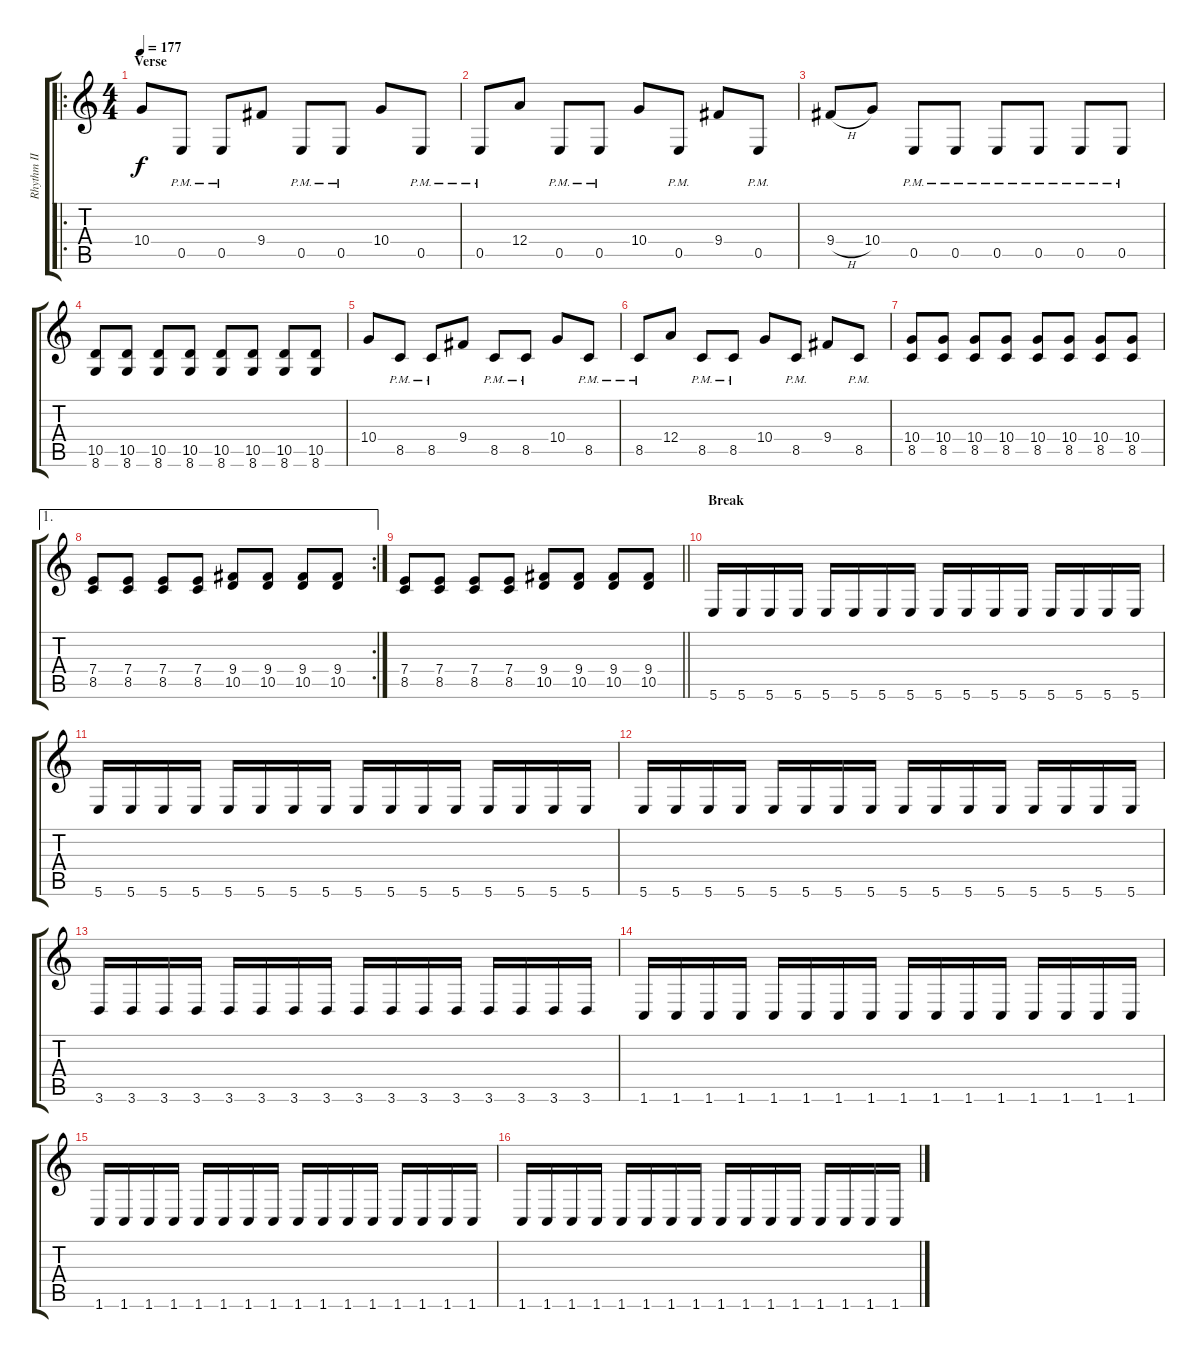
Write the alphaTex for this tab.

\track ("Rhythm II" "Rhythm II") {instrument distortionguitar}
\staff {score tabs}
\tuning (B3 Gb3 D3 A2 E2 B1) {hide}
\ro
\ts (4 4)
\section ("" "Verse")
\tempo 177
\clef g2
\ks c
10.4.8{dy f} 0.5{pm}.8 0.5{pm}.8 9.4.8 0.5{pm}.8 0.5{pm}.8 10.4.8 0.5{pm}.8 |
0.5{pm}.8 12.4.8 0.5{pm}.8 0.5{pm}.8 10.4.8 0.5{pm}.8 9.4.8 0.5{pm}.8 |
9.4{h}.8 10.4.8 0.5{pm}.8 0.5{pm}.8 0.5{pm}.8 0.5{pm}.8 0.5{pm}.8 0.5{pm}.8 |
(10.5 8.6).8 (10.5 8.6).8 (10.5 8.6).8 (10.5 8.6).8 (10.5 8.6).8 (10.5 8.6).8 (10.5 8.6).8 (10.5 8.6).8 |
10.4.8 8.5{pm}.8 8.5{pm}.8 9.4.8 8.5{pm}.8 8.5{pm}.8 10.4.8 8.5{pm}.8 |
8.5{pm}.8 12.4.8 8.5{pm}.8 8.5{pm}.8 10.4.8 8.5{pm}.8 9.4.8 8.5{pm}.8 |
(10.4 8.5).8 (10.4 8.5).8 (10.4 8.5).8 (10.4 8.5).8 (10.4 8.5).8 (10.4 8.5).8 (10.4 8.5).8 (10.4 8.5).8 |
\ae 1
\rc 2
(7.4 8.5).8 (7.4 8.5).8 (7.4 8.5).8 (7.4 8.5).8 (9.4 10.5).8 (9.4 10.5).8 (9.4 10.5).8 (9.4 10.5).8 |
\barLineRight lightlight
(7.4 8.5).8 (7.4 8.5).8 (7.4 8.5).8 (7.4 8.5).8 (9.4 10.5).8 (9.4 10.5).8 (9.4 10.5).8 (9.4 10.5).8 |
\section ("" "Break")
5.6.16 5.6.16 5.6.16 5.6.16 5.6.16 5.6.16 5.6.16 5.6.16 5.6.16 5.6.16 5.6.16 5.6.16 5.6.16 5.6.16 5.6.16 5.6.16 |
5.6.16 5.6.16 5.6.16 5.6.16 5.6.16 5.6.16 5.6.16 5.6.16 5.6.16 5.6.16 5.6.16 5.6.16 5.6.16 5.6.16 5.6.16 5.6.16 |
5.6.16 5.6.16 5.6.16 5.6.16 5.6.16 5.6.16 5.6.16 5.6.16 5.6.16 5.6.16 5.6.16 5.6.16 5.6.16 5.6.16 5.6.16 5.6.16 |
3.6.16 3.6.16 3.6.16 3.6.16 3.6.16 3.6.16 3.6.16 3.6.16 3.6.16 3.6.16 3.6.16 3.6.16 3.6.16 3.6.16 3.6.16 3.6.16 |
1.6.16 1.6.16 1.6.16 1.6.16 1.6.16 1.6.16 1.6.16 1.6.16 1.6.16 1.6.16 1.6.16 1.6.16 1.6.16 1.6.16 1.6.16 1.6.16 |
1.6.16 1.6.16 1.6.16 1.6.16 1.6.16 1.6.16 1.6.16 1.6.16 1.6.16 1.6.16 1.6.16 1.6.16 1.6.16 1.6.16 1.6.16 1.6.16 |
1.6.16 1.6.16 1.6.16 1.6.16 1.6.16 1.6.16 1.6.16 1.6.16 1.6.16 1.6.16 1.6.16 1.6.16 1.6.16 1.6.16 1.6.16 1.6.16
